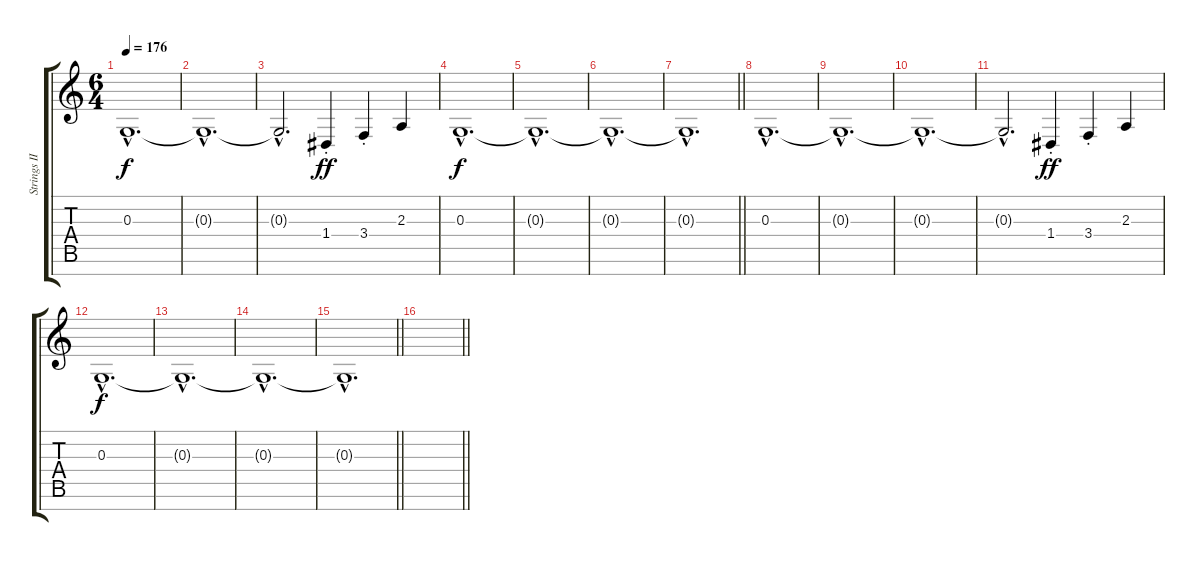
\track ("Strings III" "Strings II") {instrument stringensemble1}
\staff {score tabs}
\tuning (E4 B3 G3 D3 A2 E2 B1) {hide}
\ts (6 4)
\tempo 176
\clef g2
\ks c
0.3{hac t}.1{d dy f} |
0.3{hac t}.1{d} |
0.3{hac t}.2{d} 1.4{st}.4{dy ff} 3.4{st}.4 2.3.4 |
0.3{hac}.1{d dy f} |
0.3{hac t}.1{d} |
0.3{hac t}.1{d} |
\barLineRight lightlight
0.3{hac t}.1{d} |
\section ("" "")
0.3{hac}.1{d} |
0.3{hac t}.1{d} |
0.3{hac t}.1{d} |
0.3{hac t}.2{d} 1.4{st}.4{dy ff} 3.4{st}.4 2.3.4 |
0.3{hac}.1{d dy f} |
0.3{hac t}.1{d} |
0.3{hac t}.1{d} |
\barLineRight lightlight
0.3{hac t}.1{d} |
\barLineRight lightlight
